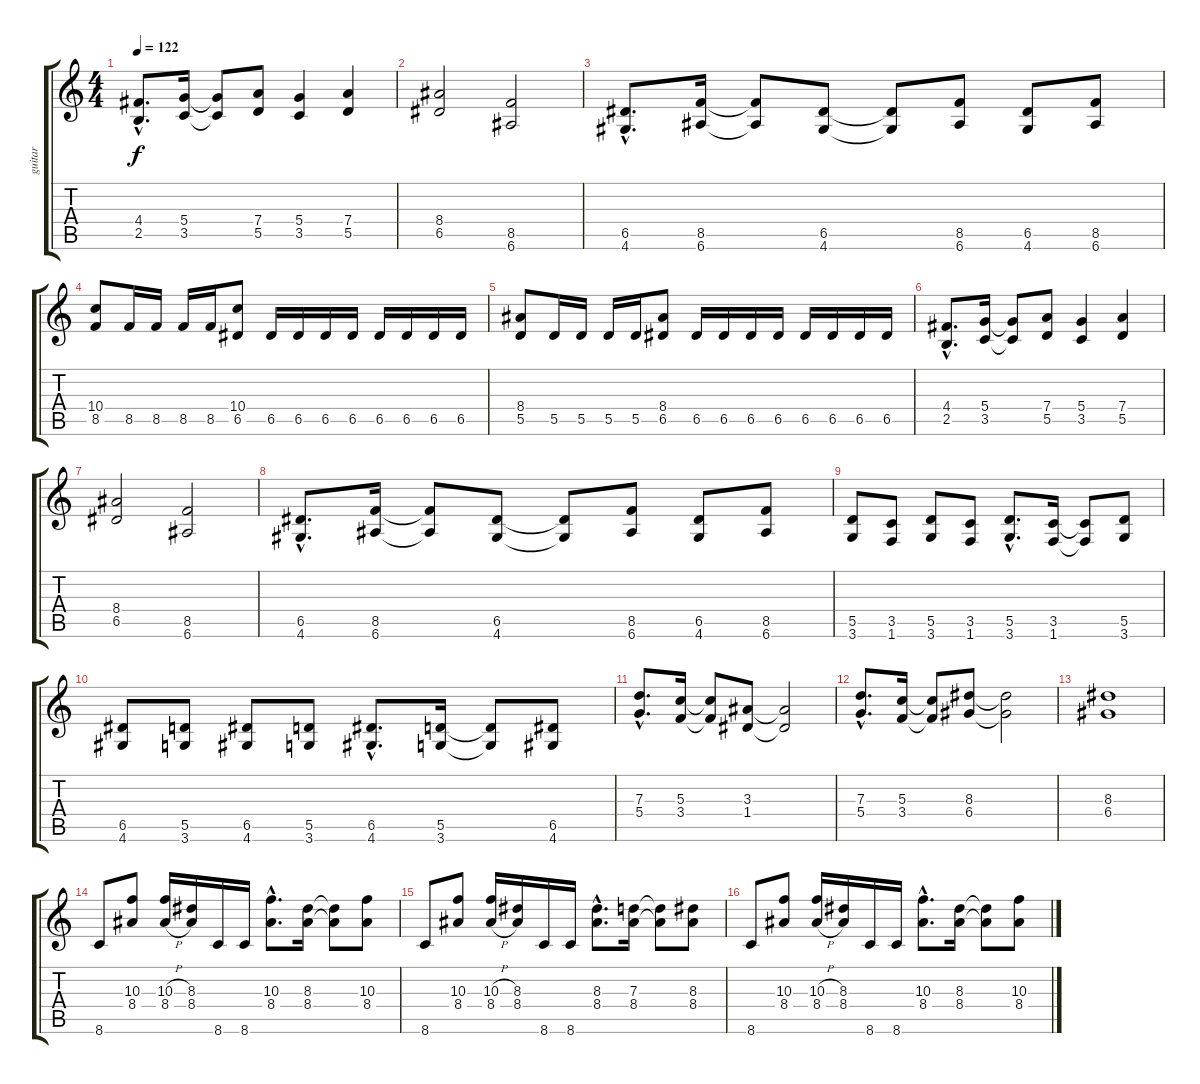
\track ("guitar" "guitar") {instrument overdrivenguitar}
\staff {score tabs}
\tuning (E4 B3 G3 D3 A2 E2) {hide}
\ts (4 4)
\tempo 122
\clef g2
\ks c
(4.4{hac} 2.5{hac}).8{d dy f} (5.4 3.5).16 (5.4{t} 3.5{t}).8 (7.4 5.5).8 (5.4 3.5).4 (7.4 5.5).4 |
(8.4 6.5).2 (8.5 6.6).2 |
(6.5{hac} 4.6{hac}).8{d} (8.5 6.6).16 (8.5{t} 6.6{t}).8 (6.5 4.6).8 (6.5{t} 4.6{t}).8 (8.5 6.6).8 (6.5 4.6).8 (8.5 6.6).8 |
(10.4 8.5).8 8.5.16 8.5.16 8.5.16 8.5.16 (10.4 6.5).8 6.5.16 6.5.16 6.5.16 6.5.16 6.5.16 6.5.16 6.5.16 6.5.16 |
(8.4 5.5).8 5.5.16 5.5.16 5.5.16 5.5.16 (8.4 6.5).8 6.5.16 6.5.16 6.5.16 6.5.16 6.5.16 6.5.16 6.5.16 6.5.16 |
(4.4{hac} 2.5{hac}).8{d} (5.4 3.5).16 (5.4{t} 3.5{t}).8 (7.4 5.5).8 (5.4 3.5).4 (7.4 5.5).4 |
(8.4 6.5).2 (8.5 6.6).2 |
(6.5{hac} 4.6{hac}).8{d} (8.5 6.6).16 (8.5{t} 6.6{t}).8 (6.5 4.6).8 (6.5{t} 4.6{t}).8 (8.5 6.6).8 (6.5 4.6).8 (8.5 6.6).8 |
(5.5 3.6).8 (3.5 1.6).8 (5.5 3.6).8 (3.5 1.6).8 (5.5{hac} 3.6{hac}).8{d} (3.5 1.6).16 (3.5{t} 1.6{t}).8 (5.5 3.6).8 |
(6.5 4.6).8 (5.5 3.6).8 (6.5 4.6).8 (5.5 3.6).8 (6.5{hac} 4.6{hac}).8{d} (5.5 3.6).16 (5.5{t} 3.6{t}).8 (6.5 4.6).8 |
(7.3{hac} 5.4{hac}).8{d} (5.3 3.4).16 (5.3{t} 3.4{t}).8 (3.3 1.4).8 (3.3{t} 1.4{t}).2 |
(7.3{hac} 5.4{hac}).8{d} (5.3 3.4).16 (5.3{t} 3.4{t}).8 (8.3 6.4).8 (8.3{t} 6.4{t}).2 |
(8.3 6.4).1 |
8.6.8 (10.3 8.4).8 (10.3{h} 8.4{h}).16 (8.3 8.4).16 8.6.16 8.6.16 (10.3{hac} 8.4{hac}).8{d} (8.3 8.4).16 (8.3{t} 8.4{t}).8 (10.3 8.4).8 |
8.6.8 (10.3 8.4).8 (10.3{h} 8.4{h}).16 (8.3 8.4).16 8.6.16 8.6.16 (8.3{hac} 8.4{hac}).8{d} (7.3 8.4).16 (7.3{t} 8.4{t}).8 (8.3 8.4).8 |
8.6.8 (10.3 8.4).8 (10.3{h} 8.4{h}).16 (8.3 8.4).16 8.6.16 8.6.16 (10.3{hac} 8.4{hac}).8{d} (8.3 8.4).16 (8.3{t} 8.4{t}).8 (10.3 8.4).8
